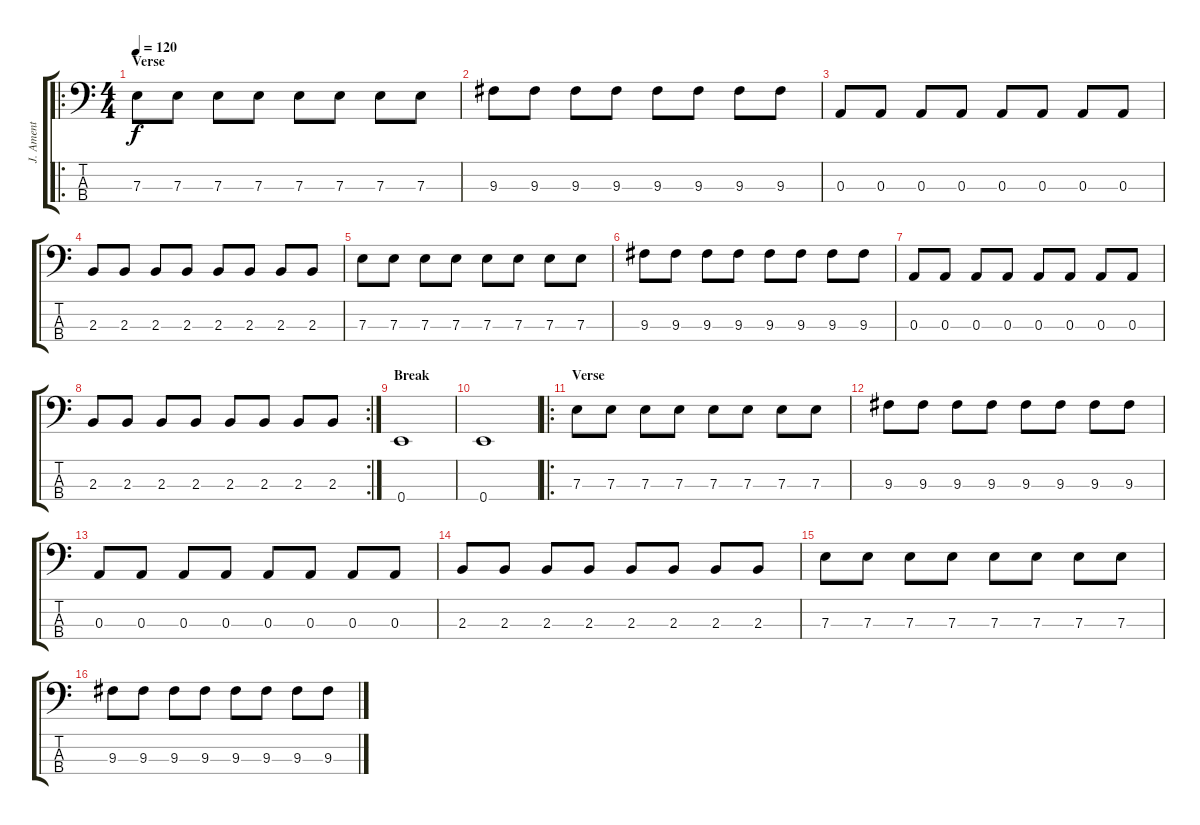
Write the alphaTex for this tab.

\track ("J. Ament" "J. Ament") {instrument electricbassfinger}
\staff {score tabs}
\tuning (G2 D2 A1 E1) {hide}
\ro
\ts (4 4)
\section ("" "Verse")
\tempo 120
\clef f4
\ks c
7.3.8{dy f instrument electricbassfinger} 7.3.8 7.3.8 7.3.8 7.3.8 7.3.8 7.3.8 7.3.8 |
9.3.8 9.3.8 9.3.8 9.3.8 9.3.8 9.3.8 9.3.8 9.3.8 |
0.3.8 0.3.8 0.3.8 0.3.8 0.3.8 0.3.8 0.3.8 0.3.8 |
2.3.8 2.3.8 2.3.8 2.3.8 2.3.8 2.3.8 2.3.8 2.3.8 |
7.3.8 7.3.8 7.3.8 7.3.8 7.3.8 7.3.8 7.3.8 7.3.8 |
9.3.8 9.3.8 9.3.8 9.3.8 9.3.8 9.3.8 9.3.8 9.3.8 |
0.3.8 0.3.8 0.3.8 0.3.8 0.3.8 0.3.8 0.3.8 0.3.8 |
\rc 2
2.3.8 2.3.8 2.3.8 2.3.8 2.3.8 2.3.8 2.3.8 2.3.8 |
\section ("" "Break")
0.4.1 |
0.4.1 |
\ro
\section ("" "Verse")
7.3.8 7.3.8 7.3.8 7.3.8 7.3.8 7.3.8 7.3.8 7.3.8 |
9.3.8 9.3.8 9.3.8 9.3.8 9.3.8 9.3.8 9.3.8 9.3.8 |
0.3.8 0.3.8 0.3.8 0.3.8 0.3.8 0.3.8 0.3.8 0.3.8 |
2.3.8 2.3.8 2.3.8 2.3.8 2.3.8 2.3.8 2.3.8 2.3.8 |
7.3.8 7.3.8 7.3.8 7.3.8 7.3.8 7.3.8 7.3.8 7.3.8 |
9.3.8 9.3.8 9.3.8 9.3.8 9.3.8 9.3.8 9.3.8 9.3.8
